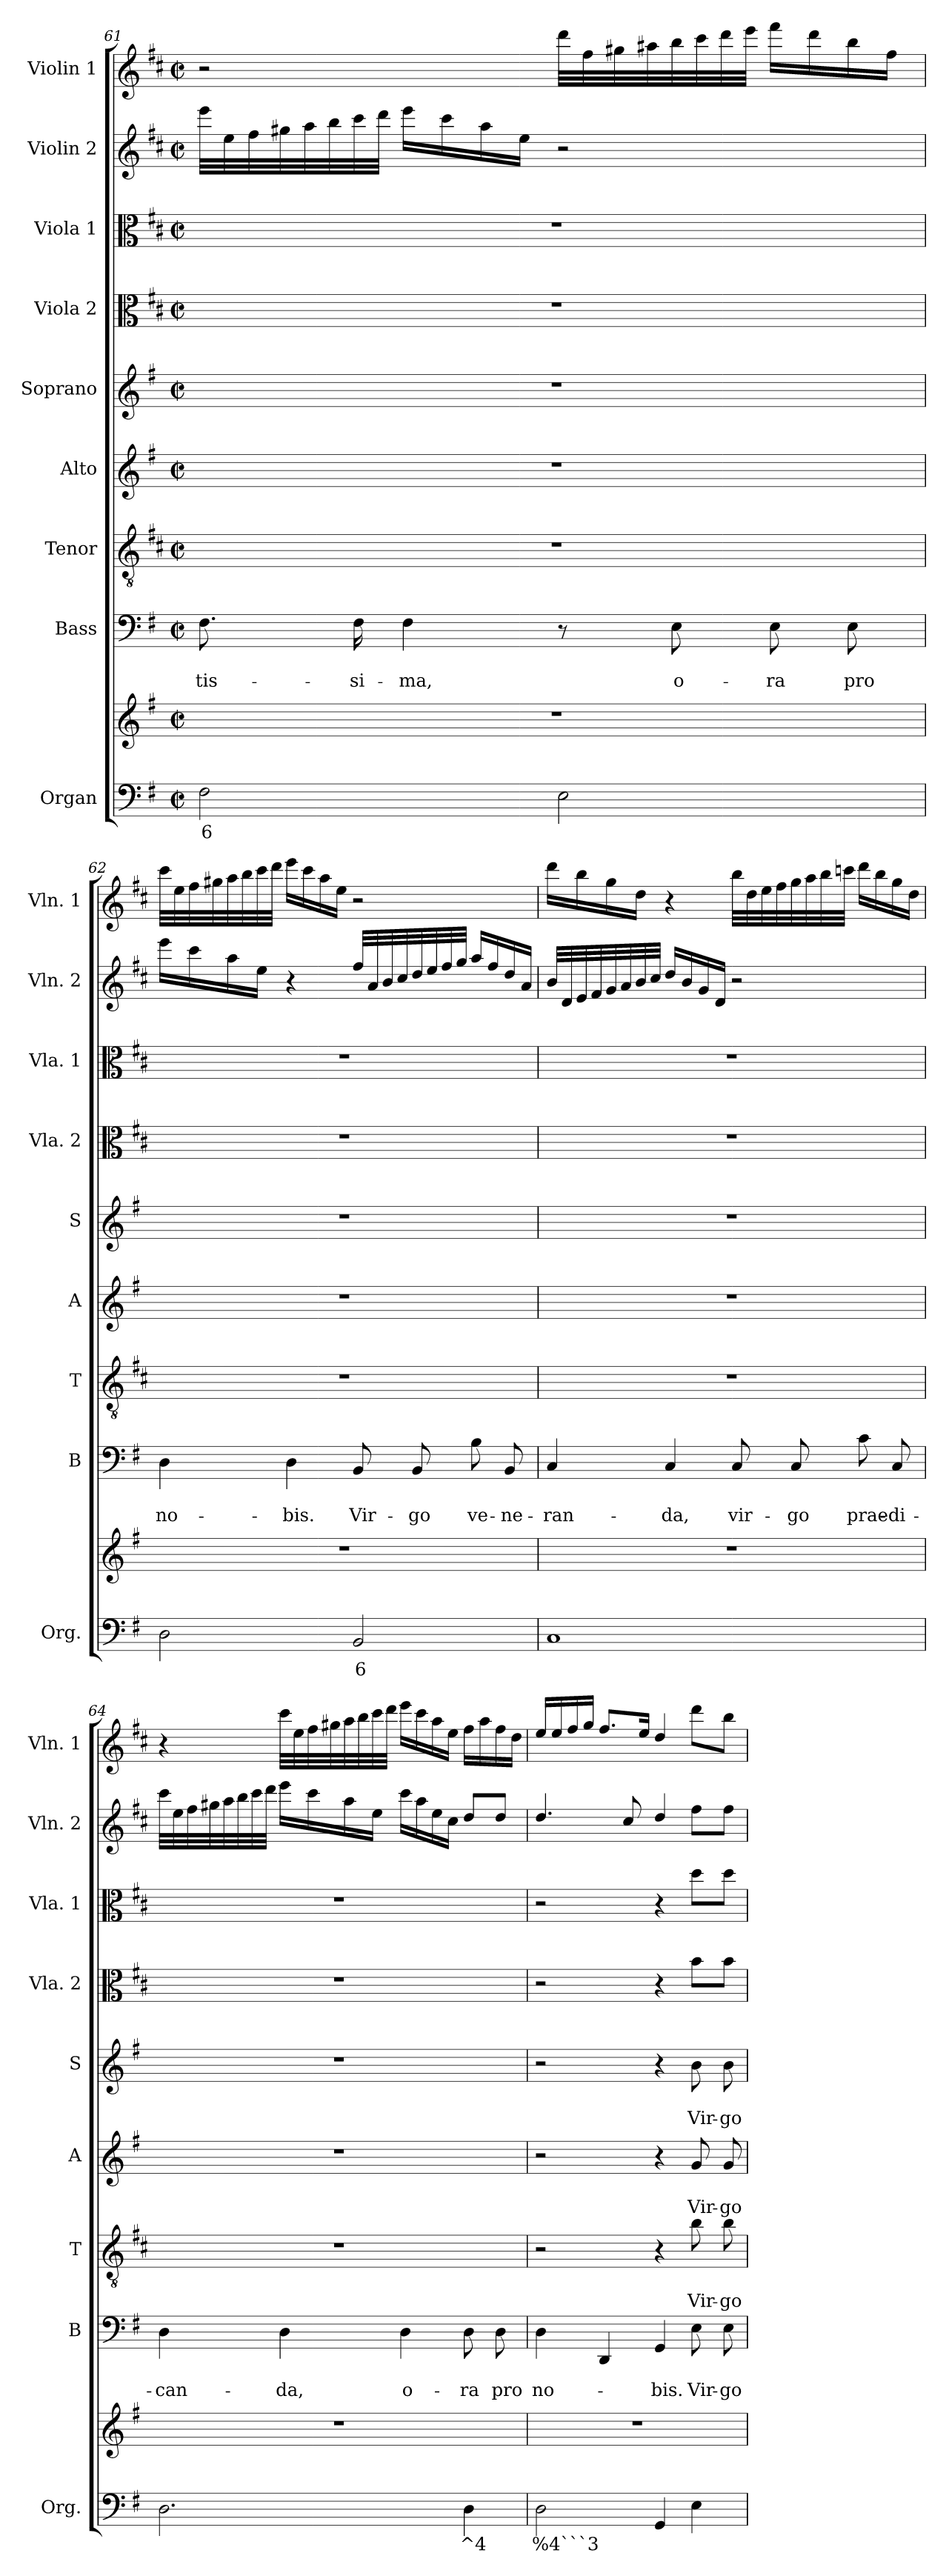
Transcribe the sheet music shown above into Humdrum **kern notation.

**kern	**text	**kern	**kern	**text	**text	**kern	**text	**text	**kern	**text	**text	**kern	**text	**text	**kern	**kern	**kern	**kern
*part9	*part9	*part9	*part8	*part8	*part8	*part7	*part7	*part7	*part6	*part6	*part6	*part5	*part5	*part5	*part4	*part3	*part2	*part1
*staff10	*staff10	*staff9	*staff8	*staff8	*staff8	*staff7	*staff7	*staff7	*staff6	*staff6	*staff6	*staff5	*staff5	*staff5	*staff4	*staff3	*staff2	*staff1
*I"Organ	*	*	*I"Bass	*	*	*I"Tenor	*	*	*I"Alto	*	*	*I"Soprano	*	*	*I"Viola 2	*I"Viola 1	*I"Violin 2	*I"Violin 1
*I'Org.	*	*	*I'B	*	*	*I'T	*	*	*I'A	*	*	*I'S	*	*	*I'Vla. 2	*I'Vla. 1	*I'Vln. 2	*I'Vln. 1
*clefF4	*	*clefG2	*clefF4	*	*	*clefGv2	*	*	*clefG2	*	*	*clefG2	*	*	*clefC3	*clefC3	*clefG2	*clefG2
*	*	*	*	*	*	*ITrd4c7	*	*	*	*	*	*	*	*	*ITrd4c7	*ITrd4c7	*ITrd4c7	*ITrd4c7
*k[f#]	*	*k[f#]	*k[f#]	*	*	*k[f#]	*	*	*k[f#]	*	*	*k[f#]	*	*	*k[f#]	*k[f#]	*k[f#]	*k[f#]
*G:	*	*G:	*G:	*	*	*G:	*	*	*G:	*	*	*G:	*	*	*G:	*G:	*G:	*G:
*M2/2	*	*M2/2	*M2/2	*	*	*M2/2	*	*	*M2/2	*	*	*M2/2	*	*	*M2/2	*M2/2	*M2/2	*M2/2
*met(c|)	*	*met(c|)	*met(c|)	*	*	*met(c|)	*	*	*met(c|)	*	*	*met(c|)	*	*	*met(c|)	*met(c|)	*met(c|)	*met(c|)
=61	=61	=61	=61	=61	=61	=61	=61	=61	=61	=61	=61	=61	=61	=61	=61	=61	=61	=61
!	!LO:LY:b	!	!	!	!LO:LY:b	!	!	!	!	!	!	!	!	!	!	!	!	!
2F#\	6	1r	8.F#\	.	-tis-	1r	.	.	1r	.	.	1r	.	.	1r	1r	32aa\LLL	2r
.	.	.	.	.	.	.	.	.	.	.	.	.	.	.	.	.	32a\	.
.	.	.	.	.	.	.	.	.	.	.	.	.	.	.	.	.	32b\	.
.	.	.	.	.	.	.	.	.	.	.	.	.	.	.	.	.	32cc#X\	.
.	.	.	.	.	.	.	.	.	.	.	.	.	.	.	.	.	32dd\	.
.	.	.	.	.	.	.	.	.	.	.	.	.	.	.	.	.	32ee\	.
!	!	!	!	!	!LO:LY:b	!	!	!	!	!	!	!	!	!	!	!	!	!
.	.	.	16F#\	.	-si-	.	.	.	.	.	.	.	.	.	.	.	32ff#\	.
.	.	.	.	.	.	.	.	.	.	.	.	.	.	.	.	.	32gg\JJJ	.
!	!	!	!	!	!LO:LY:b	!	!	!	!	!	!	!	!	!	!	!	!	!
.	.	.	4F#\	.	-ma,	.	.	.	.	.	.	.	.	.	.	.	16aa\LL	.
.	.	.	.	.	.	.	.	.	.	.	.	.	.	.	.	.	16ff#\	.
.	.	.	.	.	.	.	.	.	.	.	.	.	.	.	.	.	16dd\	.
.	.	.	.	.	.	.	.	.	.	.	.	.	.	.	.	.	16a\JJ	.
2E\	.	.	8r	.	.	.	.	.	.	.	.	.	.	.	.	.	2r	32gg\LLL
.	.	.	.	.	.	.	.	.	.	.	.	.	.	.	.	.	.	32b\
.	.	.	.	.	.	.	.	.	.	.	.	.	.	.	.	.	.	32cc#X\
.	.	.	.	.	.	.	.	.	.	.	.	.	.	.	.	.	.	32dd#X\
!	!	!	!	!	!LO:LY:b	!	!	!	!	!	!	!	!	!	!	!	!	!
.	.	.	8E\	.	o-	.	.	.	.	.	.	.	.	.	.	.	.	32ee\
.	.	.	.	.	.	.	.	.	.	.	.	.	.	.	.	.	.	32ff#\
.	.	.	.	.	.	.	.	.	.	.	.	.	.	.	.	.	.	32gg\
.	.	.	.	.	.	.	.	.	.	.	.	.	.	.	.	.	.	32aa\JJJ
!	!	!	!	!	!LO:LY:b	!	!	!	!	!	!	!	!	!	!	!	!	!
.	.	.	8E\	.	-ra	.	.	.	.	.	.	.	.	.	.	.	.	16bb\LL
.	.	.	.	.	.	.	.	.	.	.	.	.	.	.	.	.	.	16gg\
!	!	!	!	!	!LO:LY:b	!	!	!	!	!	!	!	!	!	!	!	!	!
.	.	.	8E\	.	pro	.	.	.	.	.	.	.	.	.	.	.	.	16ee\
.	.	.	.	.	.	.	.	.	.	.	.	.	.	.	.	.	.	16b\JJ
=62	=62	=62	=62	=62	=62	=62	=62	=62	=62	=62	=62	=62	=62	=62	=62	=62	=62	=62
!	!	!	!	!	!LO:LY:b	!	!	!	!	!	!	!	!	!	!	!	!	!
2D\	.	1r	4D\	.	no-	1r	.	.	1r	.	.	1r	.	.	1r	1r	16aa\LL	32ff#\LLL
.	.	.	.	.	.	.	.	.	.	.	.	.	.	.	.	.	.	32a\
.	.	.	.	.	.	.	.	.	.	.	.	.	.	.	.	.	16ff#\	32b\
.	.	.	.	.	.	.	.	.	.	.	.	.	.	.	.	.	.	32cc#X\
.	.	.	.	.	.	.	.	.	.	.	.	.	.	.	.	.	16dd\	32dd\
.	.	.	.	.	.	.	.	.	.	.	.	.	.	.	.	.	.	32ee\
.	.	.	.	.	.	.	.	.	.	.	.	.	.	.	.	.	16a\JJ	32ff#\
.	.	.	.	.	.	.	.	.	.	.	.	.	.	.	.	.	.	32gg\JJJ
!	!	!	!	!	!LO:LY:b	!	!	!	!	!	!	!	!	!	!	!	!	!
.	.	.	4D\	.	-bis.	.	.	.	.	.	.	.	.	.	.	.	4r	16aa\LL
.	.	.	.	.	.	.	.	.	.	.	.	.	.	.	.	.	.	16ff#\
.	.	.	.	.	.	.	.	.	.	.	.	.	.	.	.	.	.	16dd\
.	.	.	.	.	.	.	.	.	.	.	.	.	.	.	.	.	.	16a\JJ
!	!LO:LY:b	!	!	!	!LO:LY:b	!	!	!	!	!	!	!	!	!	!	!	!	!
2BB/	6	.	8BB/	.	Vir-	.	.	.	.	.	.	.	.	.	.	.	32b/LLL	2r
.	.	.	.	.	.	.	.	.	.	.	.	.	.	.	.	.	32d/	.
.	.	.	.	.	.	.	.	.	.	.	.	.	.	.	.	.	32e/	.
.	.	.	.	.	.	.	.	.	.	.	.	.	.	.	.	.	32f#/	.
!	!	!	!	!	!LO:LY:b	!	!	!	!	!	!	!	!	!	!	!	!	!
.	.	.	8BB/	.	-go	.	.	.	.	.	.	.	.	.	.	.	32g/	.
.	.	.	.	.	.	.	.	.	.	.	.	.	.	.	.	.	32a/	.
.	.	.	.	.	.	.	.	.	.	.	.	.	.	.	.	.	32b/	.
.	.	.	.	.	.	.	.	.	.	.	.	.	.	.	.	.	32cc/JJJ	.
!	!	!	!	!	!LO:LY:b	!	!	!	!	!	!	!	!	!	!	!	!	!
.	.	.	8B\	.	ve-	.	.	.	.	.	.	.	.	.	.	.	16dd/LL	.
.	.	.	.	.	.	.	.	.	.	.	.	.	.	.	.	.	16b/	.
!	!	!	!	!	!LO:LY:b	!	!	!	!	!	!	!	!	!	!	!	!	!
.	.	.	8BB/	.	-ne-	.	.	.	.	.	.	.	.	.	.	.	16g/	.
.	.	.	.	.	.	.	.	.	.	.	.	.	.	.	.	.	16d/JJ	.
!!LO:LB:g=z
=63	=63	=63	=63	=63	=63	=63	=63	=63	=63	=63	=63	=63	=63	=63	=63	=63	=63	=63
!	!	!	!	!	!LO:LY:b	!	!	!	!	!	!	!	!	!	!	!	!	!
1C	.	1r	4C/	.	-ran-	1r	.	.	1r	.	.	1r	.	.	1r	1r	32e/LLL	16gg\LL
.	.	.	.	.	.	.	.	.	.	.	.	.	.	.	.	.	32G/	.
.	.	.	.	.	.	.	.	.	.	.	.	.	.	.	.	.	32A/	16ee\
.	.	.	.	.	.	.	.	.	.	.	.	.	.	.	.	.	32B/	.
.	.	.	.	.	.	.	.	.	.	.	.	.	.	.	.	.	32c/	16cc\
.	.	.	.	.	.	.	.	.	.	.	.	.	.	.	.	.	32d/	.
.	.	.	.	.	.	.	.	.	.	.	.	.	.	.	.	.	32e/	16g\JJ
.	.	.	.	.	.	.	.	.	.	.	.	.	.	.	.	.	32f#/JJJ	.
!	!	!	!	!	!LO:LY:b	!	!	!	!	!	!	!	!	!	!	!	!	!
.	.	.	4C/	.	-da,	.	.	.	.	.	.	.	.	.	.	.	16g/LL	4r
.	.	.	.	.	.	.	.	.	.	.	.	.	.	.	.	.	16e/	.
.	.	.	.	.	.	.	.	.	.	.	.	.	.	.	.	.	16c/	.
.	.	.	.	.	.	.	.	.	.	.	.	.	.	.	.	.	16G/JJ	.
!	!	!	!	!	!LO:LY:b	!	!	!	!	!	!	!	!	!	!	!	!	!
.	.	.	8C/	.	vir-	.	.	.	.	.	.	.	.	.	.	.	2r	32ee\LLL
.	.	.	.	.	.	.	.	.	.	.	.	.	.	.	.	.	.	32g\
.	.	.	.	.	.	.	.	.	.	.	.	.	.	.	.	.	.	32a\
.	.	.	.	.	.	.	.	.	.	.	.	.	.	.	.	.	.	32b\
!	!	!	!	!	!LO:LY:b	!	!	!	!	!	!	!	!	!	!	!	!	!
.	.	.	8C/	.	-go	.	.	.	.	.	.	.	.	.	.	.	.	32cc\
.	.	.	.	.	.	.	.	.	.	.	.	.	.	.	.	.	.	32dd\
.	.	.	.	.	.	.	.	.	.	.	.	.	.	.	.	.	.	32ee\
.	.	.	.	.	.	.	.	.	.	.	.	.	.	.	.	.	.	32ffn\JJJ
!	!	!	!	!	!LO:LY:b	!	!	!	!	!	!	!	!	!	!	!	!	!
.	.	.	8c\	.	prae-	.	.	.	.	.	.	.	.	.	.	.	.	16gg\LL
.	.	.	.	.	.	.	.	.	.	.	.	.	.	.	.	.	.	16ee\
!	!	!	!	!	!LO:LY:b	!	!	!	!	!	!	!	!	!	!	!	!	!
.	.	.	8C/	.	-di-	.	.	.	.	.	.	.	.	.	.	.	.	16cc\
.	.	.	.	.	.	.	.	.	.	.	.	.	.	.	.	.	.	16g\JJ
=64	=64	=64	=64	=64	=64	=64	=64	=64	=64	=64	=64	=64	=64	=64	=64	=64	=64	=64
!	!	!	!	!	!LO:LY:b	!	!	!	!	!	!	!	!	!	!	!	!	!
2.D\	.	1r	4D\	.	-can-	1r	.	.	1r	.	.	1r	.	.	1r	1r	32ff#\LLL	4r
.	.	.	.	.	.	.	.	.	.	.	.	.	.	.	.	.	32a\	.
.	.	.	.	.	.	.	.	.	.	.	.	.	.	.	.	.	32b\	.
.	.	.	.	.	.	.	.	.	.	.	.	.	.	.	.	.	32cc#X\	.
.	.	.	.	.	.	.	.	.	.	.	.	.	.	.	.	.	32dd\	.
.	.	.	.	.	.	.	.	.	.	.	.	.	.	.	.	.	32ee\	.
.	.	.	.	.	.	.	.	.	.	.	.	.	.	.	.	.	32ff#\	.
.	.	.	.	.	.	.	.	.	.	.	.	.	.	.	.	.	32gg\JJJ	.
!	!	!	!	!	!LO:LY:b	!	!	!	!	!	!	!	!	!	!	!	!	!
.	.	.	4D\	.	-da,	.	.	.	.	.	.	.	.	.	.	.	16aa\LL	32ff#\LLL
.	.	.	.	.	.	.	.	.	.	.	.	.	.	.	.	.	.	32a\
.	.	.	.	.	.	.	.	.	.	.	.	.	.	.	.	.	16ff#\	32b\
.	.	.	.	.	.	.	.	.	.	.	.	.	.	.	.	.	.	32cc#X\
.	.	.	.	.	.	.	.	.	.	.	.	.	.	.	.	.	16dd\	32dd\
.	.	.	.	.	.	.	.	.	.	.	.	.	.	.	.	.	.	32ee\
.	.	.	.	.	.	.	.	.	.	.	.	.	.	.	.	.	16a\JJ	32ff#\
.	.	.	.	.	.	.	.	.	.	.	.	.	.	.	.	.	.	32gg\JJJ
!	!	!	!	!	!LO:LY:b	!	!	!	!	!	!	!	!	!	!	!	!	!
.	.	.	4D\	.	o-	.	.	.	.	.	.	.	.	.	.	.	16ff#\LL	16aa\LL
.	.	.	.	.	.	.	.	.	.	.	.	.	.	.	.	.	16dd\	16ff#\
.	.	.	.	.	.	.	.	.	.	.	.	.	.	.	.	.	16a\	16dd\
.	.	.	.	.	.	.	.	.	.	.	.	.	.	.	.	.	16f#\JJ	16a\JJ
!	!LO:LY:b	!	!	!	!LO:LY:b	!	!	!	!	!	!	!	!	!	!	!	!	!
4D\	^4	.	8D\	.	-ra	.	.	.	.	.	.	.	.	.	.	.	8g/L	16b\LL
.	.	.	.	.	.	.	.	.	.	.	.	.	.	.	.	.	.	16dd\
!	!	!	!	!	!LO:LY:b	!	!	!	!	!	!	!	!	!	!	!	!	!
.	.	.	8D\	.	pro	.	.	.	.	.	.	.	.	.	.	.	8g/J	16b\
.	.	.	.	.	.	.	.	.	.	.	.	.	.	.	.	.	.	16g\JJ
=65	=65	=65	=65	=65	=65	=65	=65	=65	=65	=65	=65	=65	=65	=65	=65	=65	=65	=65
!	!LO:LY:b	!	!	!	!LO:LY:b	!	!	!	!	!	!	!	!	!	!	!	!	!
2D\	%4```3	1r	4D\	.	no-	2r	.	.	2r	.	.	2r	.	.	2r	2r	4.g/	16a/LL
.	.	.	.	.	.	.	.	.	.	.	.	.	.	.	.	.	.	16a/
.	.	.	.	.	.	.	.	.	.	.	.	.	.	.	.	.	.	16b/
.	.	.	.	.	.	.	.	.	.	.	.	.	.	.	.	.	.	16cc/JJ
.	.	.	4DD/	.	.	.	.	.	.	.	.	.	.	.	.	.	.	8.b/L
.	.	.	.	.	.	.	.	.	.	.	.	.	.	.	.	.	8f#/	.
.	.	.	.	.	.	.	.	.	.	.	.	.	.	.	.	.	.	16a/Jk
!	!	!	!	!	!LO:LY:b	!	!	!	!	!	!	!	!	!	!	!	!	!
4GG/	.	.	4GG/	.	-bis.	4r	.	.	4r	.	.	4r	.	.	4r	4r	4g/	4g/
!	!	!	!	!	!LO:LY:b	!	!	!LO:LY:b	!	!	!LO:LY:b	!	!	!LO:LY:b	!	!	!	!
4E\	.	.	8E\	.	Vir-	8e\	.	Vir-	8g/	.	Vir-	8b\	.	Vir-	8e\L	8g\L	8b\L	8gg\L
!	!	!	!	!	!LO:LY:b	!	!	!LO:LY:b	!	!	!LO:LY:b	!	!	!LO:LY:b	!	!	!	!
.	.	.	8E\	.	-go	8e\	.	-go	8g/	.	-go	8b\	.	-go	8e\J	8g\J	8b\J	8ee\J
=	=	=	=	=	=	=	=	=	=	=	=	=	=	=	=	=	=	=
*-	*-	*-	*-	*-	*-	*-	*-	*-	*-	*-	*-	*-	*-	*-	*-	*-	*-	*-
